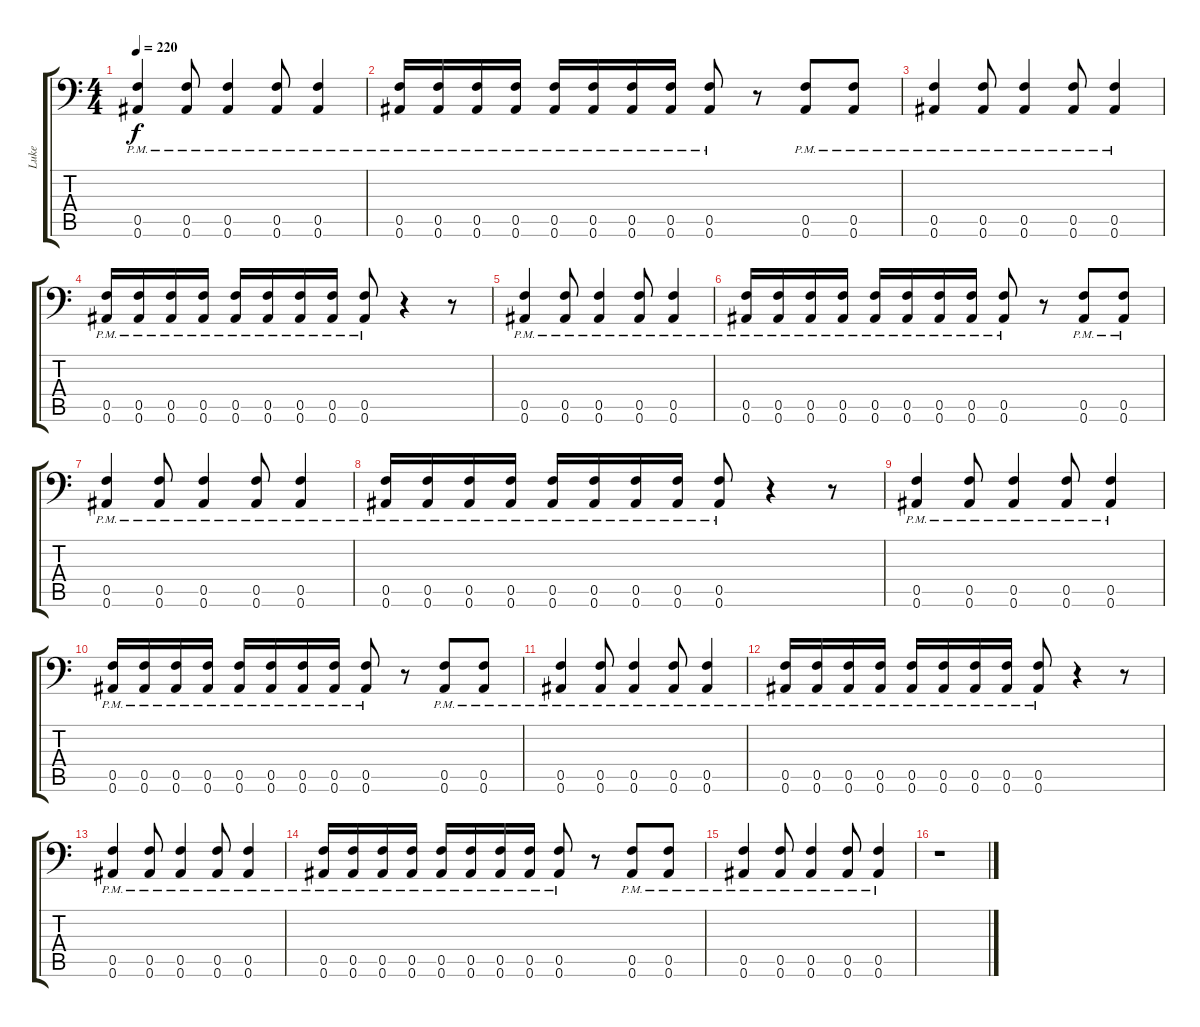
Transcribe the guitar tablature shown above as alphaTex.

\track ("Luke" "Luke") {instrument distortionguitar}
\staff {score tabs}
\tuning (C4 G3 Eb3 Bb2 F2 Bb1) {hide}
\ts (4 4)
\tempo 220
\clef f4
\ks c
(0.5{pm} 0.6{pm}).4{dy f} (0.5{pm} 0.6{pm}).8 (0.5{pm} 0.6{pm}).4 (0.5{pm} 0.6{pm}).8 (0.5{pm} 0.6{pm}).4 |
(0.5{pm} 0.6{pm}).16 (0.5{pm} 0.6{pm}).16 (0.5{pm} 0.6{pm}).16 (0.5{pm} 0.6{pm}).16 (0.5{pm} 0.6{pm}).16 (0.5{pm} 0.6{pm}).16 (0.5{pm} 0.6{pm}).16 (0.5{pm} 0.6{pm}).16 (0.5{pm} 0.6{pm}).8 r.8 (0.5{pm} 0.6{pm}).8 (0.5{pm} 0.6{pm}).8 |
(0.5{pm} 0.6{pm}).4 (0.5{pm} 0.6{pm}).8 (0.5{pm} 0.6{pm}).4 (0.5{pm} 0.6{pm}).8 (0.5{pm} 0.6{pm}).4 |
(0.5{pm} 0.6{pm}).16 (0.5{pm} 0.6{pm}).16 (0.5{pm} 0.6{pm}).16 (0.5{pm} 0.6{pm}).16 (0.5{pm} 0.6{pm}).16 (0.5{pm} 0.6{pm}).16 (0.5{pm} 0.6{pm}).16 (0.5{pm} 0.6{pm}).16 (0.5{pm} 0.6{pm}).8 r.4 r.8 |
(0.5{pm} 0.6{pm}).4 (0.5{pm} 0.6{pm}).8 (0.5{pm} 0.6{pm}).4 (0.5{pm} 0.6{pm}).8 (0.5{pm} 0.6{pm}).4 |
(0.5{pm} 0.6{pm}).16 (0.5{pm} 0.6{pm}).16 (0.5{pm} 0.6{pm}).16 (0.5{pm} 0.6{pm}).16 (0.5{pm} 0.6{pm}).16 (0.5{pm} 0.6{pm}).16 (0.5{pm} 0.6{pm}).16 (0.5{pm} 0.6{pm}).16 (0.5{pm} 0.6{pm}).8 r.8 (0.5{pm} 0.6{pm}).8 (0.5{pm} 0.6{pm}).8 |
(0.5{pm} 0.6{pm}).4 (0.5{pm} 0.6{pm}).8 (0.5{pm} 0.6{pm}).4 (0.5{pm} 0.6{pm}).8 (0.5{pm} 0.6{pm}).4 |
(0.5{pm} 0.6{pm}).16 (0.5{pm} 0.6{pm}).16 (0.5{pm} 0.6{pm}).16 (0.5{pm} 0.6{pm}).16 (0.5{pm} 0.6{pm}).16 (0.5{pm} 0.6{pm}).16 (0.5{pm} 0.6{pm}).16 (0.5{pm} 0.6{pm}).16 (0.5{pm} 0.6{pm}).8 r.4 r.8 |
(0.5{pm} 0.6{pm}).4 (0.5{pm} 0.6{pm}).8 (0.5{pm} 0.6{pm}).4 (0.5{pm} 0.6{pm}).8 (0.5{pm} 0.6{pm}).4 |
(0.5{pm} 0.6{pm}).16 (0.5{pm} 0.6{pm}).16 (0.5{pm} 0.6{pm}).16 (0.5{pm} 0.6{pm}).16 (0.5{pm} 0.6{pm}).16 (0.5{pm} 0.6{pm}).16 (0.5{pm} 0.6{pm}).16 (0.5{pm} 0.6{pm}).16 (0.5{pm} 0.6{pm}).8 r.8 (0.5{pm} 0.6{pm}).8 (0.5{pm} 0.6{pm}).8 |
(0.5{pm} 0.6{pm}).4 (0.5{pm} 0.6{pm}).8 (0.5{pm} 0.6{pm}).4 (0.5{pm} 0.6{pm}).8 (0.5{pm} 0.6{pm}).4 |
(0.5{pm} 0.6{pm}).16 (0.5{pm} 0.6{pm}).16 (0.5{pm} 0.6{pm}).16 (0.5{pm} 0.6{pm}).16 (0.5{pm} 0.6{pm}).16 (0.5{pm} 0.6{pm}).16 (0.5{pm} 0.6{pm}).16 (0.5{pm} 0.6{pm}).16 (0.5{pm} 0.6{pm}).8 r.4 r.8 |
(0.5{pm} 0.6{pm}).4 (0.5{pm} 0.6{pm}).8 (0.5{pm} 0.6{pm}).4 (0.5{pm} 0.6{pm}).8 (0.5{pm} 0.6{pm}).4 |
(0.5{pm} 0.6{pm}).16 (0.5{pm} 0.6{pm}).16 (0.5{pm} 0.6{pm}).16 (0.5{pm} 0.6{pm}).16 (0.5{pm} 0.6{pm}).16 (0.5{pm} 0.6{pm}).16 (0.5{pm} 0.6{pm}).16 (0.5{pm} 0.6{pm}).16 (0.5{pm} 0.6{pm}).8 r.8 (0.5{pm} 0.6{pm}).8 (0.5{pm} 0.6{pm}).8 |
(0.5{pm} 0.6{pm}).4 (0.5{pm} 0.6{pm}).8 (0.5{pm} 0.6{pm}).4 (0.5{pm} 0.6{pm}).8 (0.5{pm} 0.6{pm}).4 |
r.1
